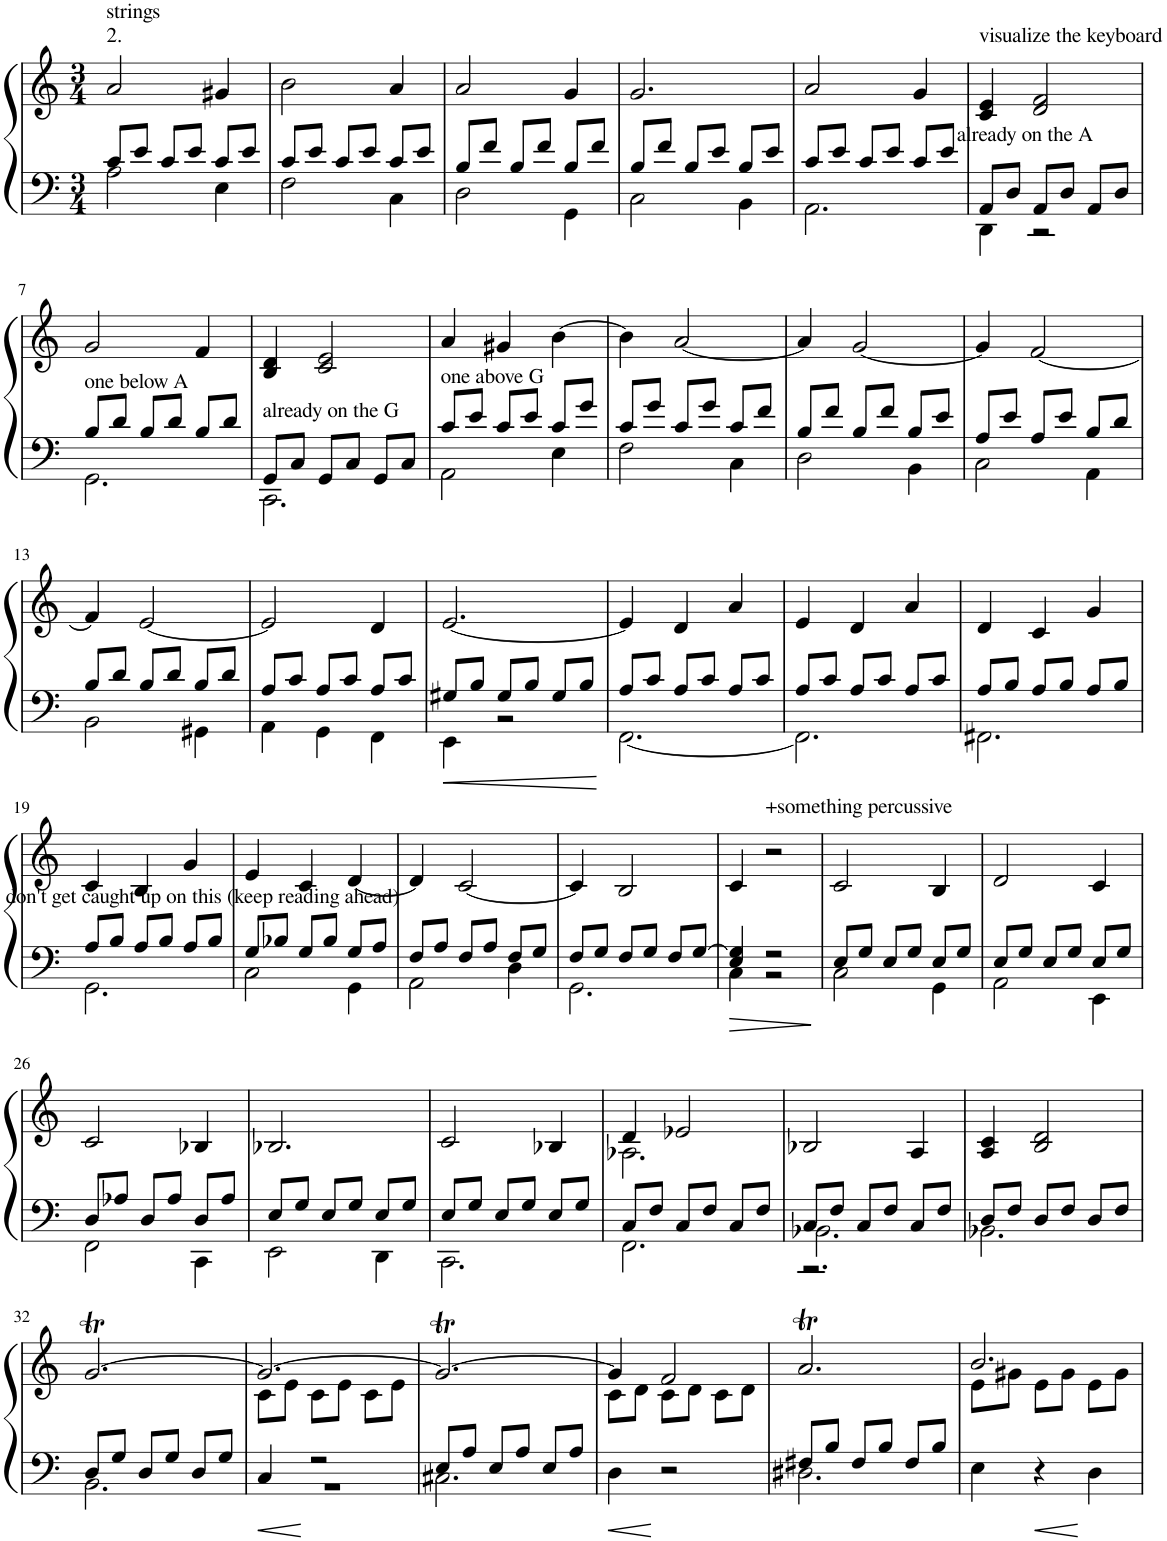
**kern	**kern
*part1	*part1
*staff2	*staff1
*I"Piano	*
*I'Pno.	*
*clefF4	*clefG2
*Trd1c2	*Trd1c2
*k[]	*k[]
*M3/4	*M3/4
=1	=1
*^	*
!	!	!LO:TX:a:t=2.
!	!	!LO:TX:a:t=strings
8c/L	2A\	2a/
8e/J	.	.
8c/L	.	.
8e/J	.	.
8c/L	4E\	4g#X/
8e/J	.	.
=2	=2	=2
8c/L	2F\	2b\
8e/J	.	.
8c/L	.	.
8e/J	.	.
8c/L	4C\	4a/
8e/J	.	.
=3	=3	=3
8B/L	2D\	2a/
8f/J	.	.
8B/L	.	.
8f/J	.	.
8B/L	4GG\	4g/
8f/J	.	.
=4	=4	=4
8B/L	2C\	2.g/
8f/J	.	.
8B/L	.	.
8e/J	.	.
8B/L	4BB\	.
8e/J	.	.
=5	=5	=5
8c/L	2.AA\	2a/
8e/J	.	.
8c/L	.	.
8e/J	.	.
8c/L	.	4g/
8e/J	.	.
=6	=6	=6
!	!	!LO:TX:a:t=visualize the keyboard
!LO:TX:a:t=already on the A	!	!
8AA/L	4DD\	4c/ 4e/
8D/J	.	.
8AA/L	2r	2d/ 2f/
8D/J	.	.
8AA/L	.	.
8D/J	.	.
!!LO:LB:g=z
=7	=7	=7
!LO:TX:a:t=one below A	!	!
8B/L	2.GG\	2g/
8d/J	.	.
8B/L	.	.
8d/J	.	.
8B/L	.	4f/
8d/J	.	.
=8	=8	=8
!LO:TX:a:t=already on the G	!	!
8GG/L	2.CC\	4B/ 4d/
8C/J	.	.
8GG/L	.	2c/ 2e/
8C/J	.	.
8GG/L	.	.
8C/J	.	.
=9	=9	=9
!LO:TX:a:t=one above G	!	!
8c/L	2AA\	4a/
8e/J	.	.
8c/L	.	4g#X/
8e/J	.	.
8c/L	4E\	[4b\
8g/J	.	.
=10	=10	=10
8c/L	2F\	4b\]
8g/J	.	.
8c/L	.	[2a/
8g/J	.	.
8c/L	4C\	.
8f/J	.	.
=11	=11	=11
8B/L	2D\	4a/]
8f/J	.	.
8B/L	.	[2g/
8f/J	.	.
8B/L	4BB\	.
8e/J	.	.
=12	=12	=12
8A/L	2C\	4g/]
8e/J	.	.
8A/L	.	[2f/
8e/J	.	.
8B/L	4AA\	.
8d/J	.	.
!!LO:LB:g=z
=13	=13	=13
8B/L	2BB\	4f/]
8d/J	.	.
8B/L	.	[2e/
8d/J	.	.
8B/L	4GG#X\	.
8d/J	.	.
=14	=14	=14
8A/L	4AA\	2e/]
8c/J	.	.
8A/L	4GG\	.
8c/J	.	.
8A/L	4FF\	4d/
8c/J	.	.
=15	=15	=15
8G#X/L	4EE\	[2.e/
8B/J	.	.
8G#/L	2r	.
8B/J	.	.
8G#/L	.	.
8B/J	.	.
=16	=16	=16
8A/L	[2.FF\	4e/]
8c/J	.	.
8A/L	.	4d/
8c/J	.	.
8A/L	.	4a/
8c/J	.	.
=17	=17	=17
8A/L	2.FF\]	4e/
8c/J	.	.
8A/L	.	4d/
8c/J	.	.
8A/L	.	4a/
8c/J	.	.
=18	=18	=18
8A/L	2.FF#X\	4d/
8B/J	.	.
8A/L	.	4c/
8B/J	.	.
8A/L	.	4g/
8B/J	.	.
!!LO:LB:g=z
=19	=19	=19
8A/L	2.GG\	4c/
8B/J	.	.
!	!	!LO:TX:b:t=don't get caught up on this (keep reading ahead)
8A/L	.	4B/
8B/J	.	.
8A/L	.	4g/
8B/J	.	.
=20	=20	=20
8G/L	2C\	4e/
8B-X/J	.	.
8G/L	.	4c/
8B-/J	.	.
8G/L	4GG\	[4d/
8A/J	.	.
=21	=21	=21
8F/L	2AA\	4d/]
8A/J	.	.
8F/L	.	[2c/
8A/J	.	.
8F/L	4D\	.
8G/J	.	.
=22	=22	=22
8F/L	2.GG\	4c/]
8G/J	.	.
8F/L	.	2B/
8G/J	.	.
8F/L	.	.
[8G/J	.	.
=23	=23	=23
4E/ 4G/]	4C\	4c/
!	!	!LO:TX:a:t=+something percussive
2r	2r	2r
=24	=24	=24
8E/L	2C\	2c/
8G/J	.	.
8E/L	.	.
8G/J	.	.
8E/L	4GG\	4B/
8G/J	.	.
=25	=25	=25
8E/L	2AA\	2d/
8G/J	.	.
8E/L	.	.
8G/J	.	.
8E/L	4EE\	4c/
8G/J	.	.
!!LO:LB:g=z
=26	=26	=26
8D/L	2FF\	2c/
8A-X/J	.	.
8D/L	.	.
8A-/J	.	.
8D/L	4CC\	4B-X/
8A-/J	.	.
=27	=27	=27
8E/L	2EE\	2.B-X/
8G/J	.	.
8E/L	.	.
8G/J	.	.
8E/L	4DD\	.
8G/J	.	.
=28	=28	=28
8E/L	2.CC\	2c/
8G/J	.	.
8E/L	.	.
8G/J	.	.
8E/L	.	4B-X/
8G/J	.	.
=29	=29	=29
*	*	*^
8C/L	2.FF\	4d/	2.A-X\
8F/J	.	.	.
8C/L	.	2e-X/	.
8F/J	.	.	.
8C/L	.	.	.
8F/J	.	.	.
*	*	*v	*v
=30	=30	=30
*	*^	*
8C/L	2.BB-X\	2.r	2B-X/
8F/J	.	.	.
8C/L	.	.	.
8F/J	.	.	.
8C/L	.	.	4A/
8F/J	.	.	.
*	*v	*v	*
=31	=31	=31
8D/L	2.BB-X\	4A/ 4c/
8F/J	.	.
8D/L	.	2B/ 2d/
8F/J	.	.
8D/L	.	.
8F/J	.	.
!!LO:LB:g=z
=32	=32	=32
8D/L	2.BB\	[2.gT/
8G/J	.	.
8D/L	.	.
8G/J	.	.
8D/L	.	.
8G/J	.	.
=33	=33	=33
*	*	*^
4C/	2.r	2.g/_	8c\L
.	.	.	8e\J
2r	.	.	8c\L
.	.	.	8e\J
.	.	.	8c\L
.	.	.	8e\J
*	*	*v	*v
=34	=34	=34
8E/L	2.C#X\	2.gT/_
8A/J	.	.
8E/L	.	.
8A/J	.	.
8E/L	.	.
8A/J	.	.
*v	*v	*
=35	=35
*	*^
4D\	4g/]	8c\L
.	.	8d\J
2r	2f/	8c\L
.	.	8d\J
.	.	8c\L
.	.	8d\J
*	*v	*v
=36	=36
*^	*
8F#X/L	2.D#X\	2.aT/
8B/J	.	.
8F#/L	.	.
8B/J	.	.
8F#/L	.	.
8B/J	.	.
*v	*v	*
=37	=37
*	*^
4E\	2.b/	8e\L
.	.	8g#X\J
4r	.	8e\L
.	.	8g#\J
4D\	.	8e\L
.	.	8g#\J
*	*v	*v
=	=
*-	*-
